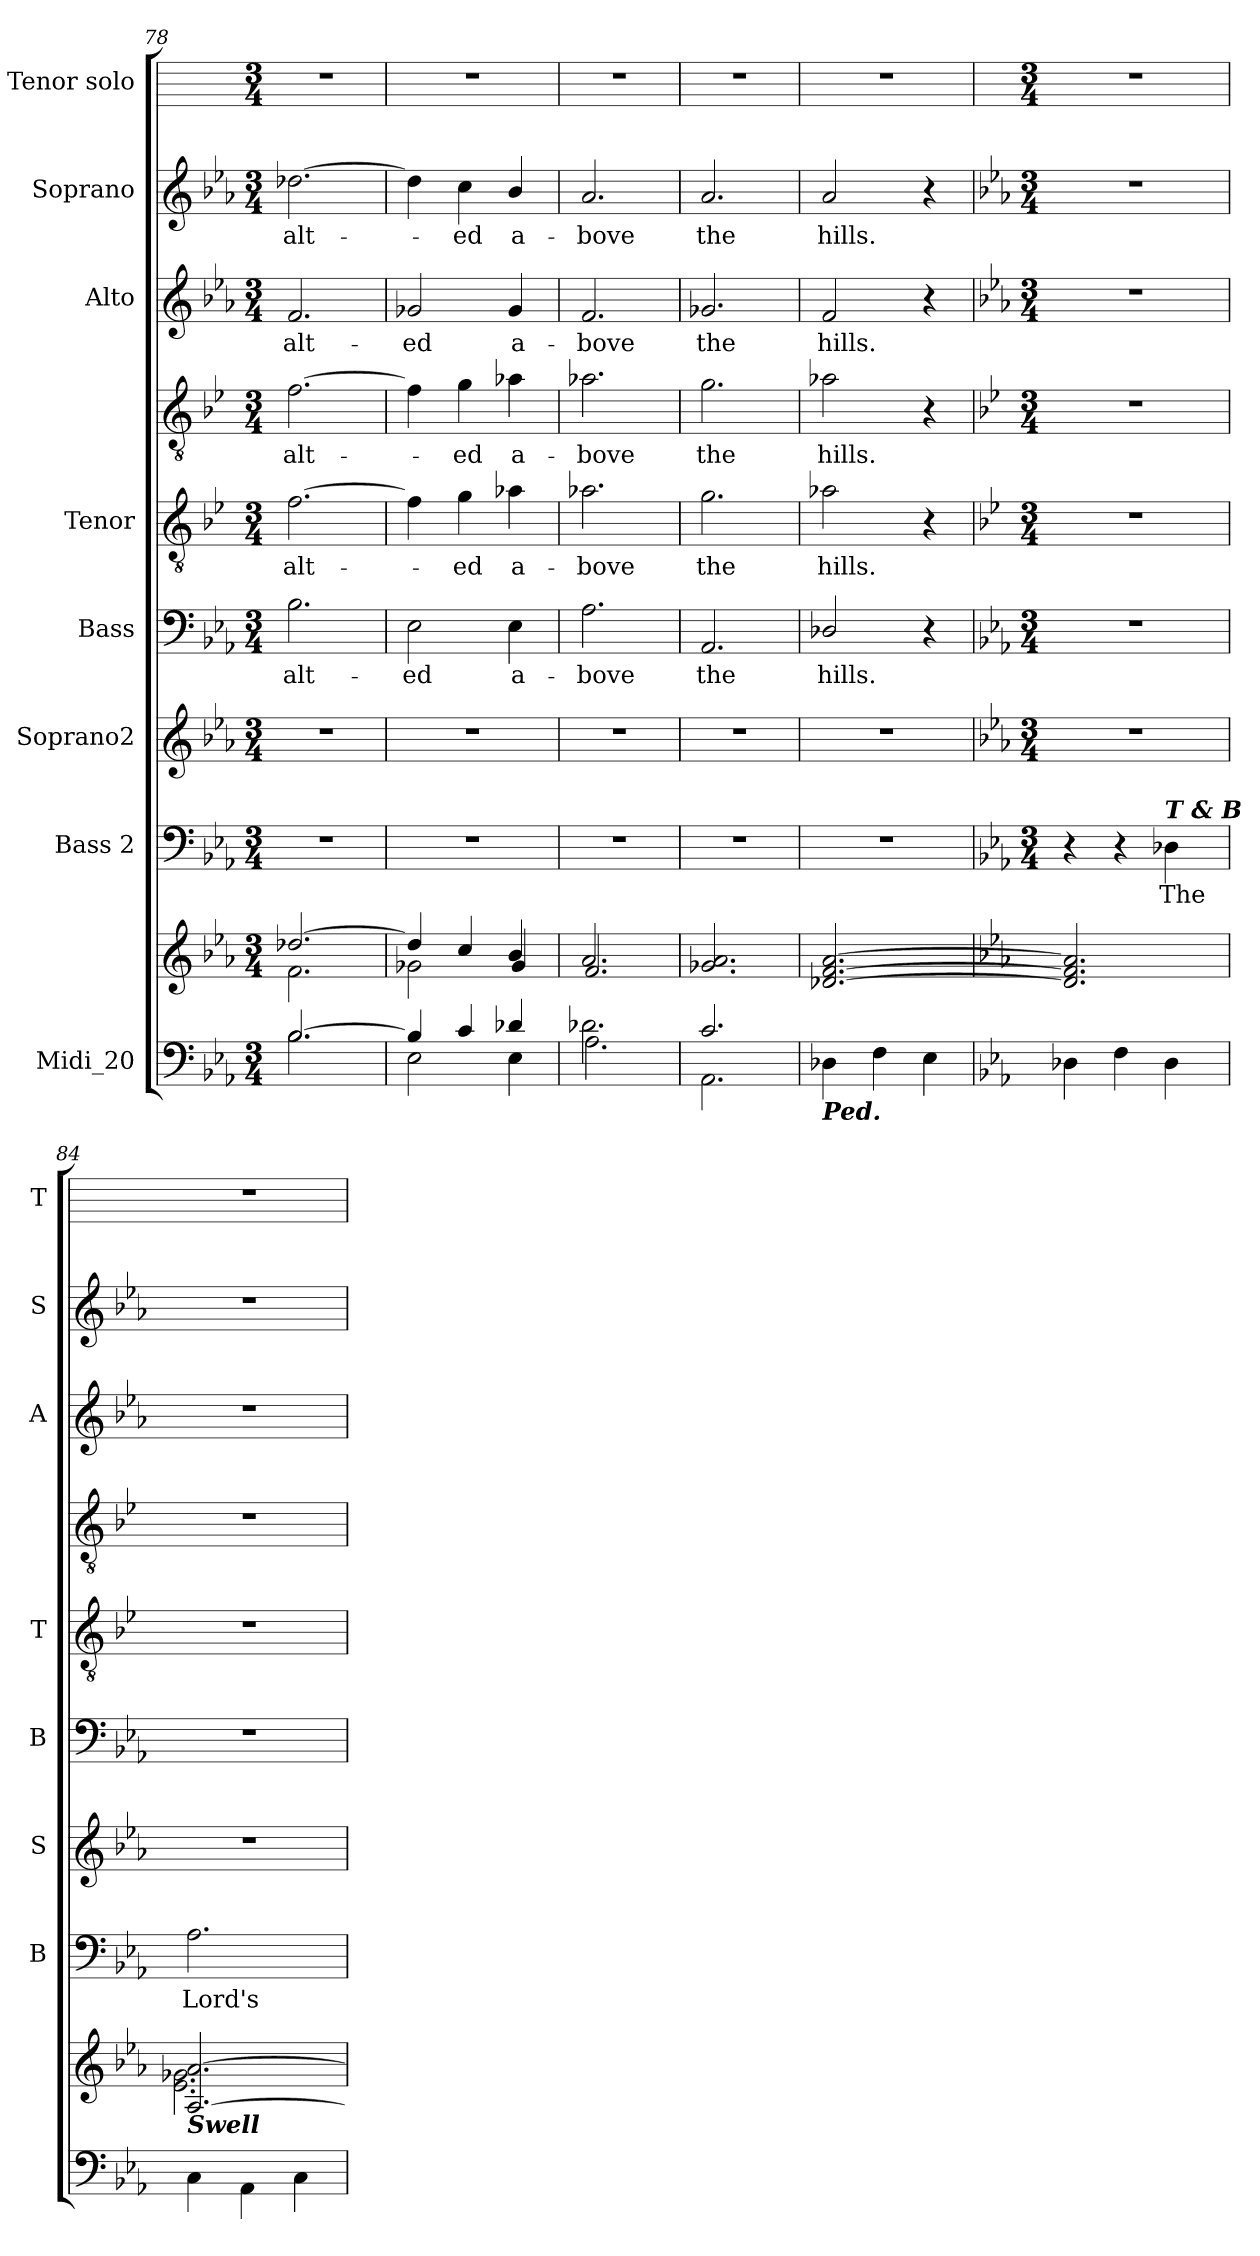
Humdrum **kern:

**kern	**kern	**kern	**text	**kern	**kern	**text	**kern	**text	**kern	**text	**kern	**text	**kern	**text	**kern
*part8	*part8	*part7	*part7	*part6	*part5	*part5	*part4	*part4	*part4	*part4	*part3	*part3	*part2	*part2	*part1
*staff10	*staff9	*staff8	*staff8	*staff7	*staff6	*staff6	*staff5	*staff5	*staff4	*staff4	*staff3	*staff3	*staff2	*staff2	*staff1
*I"Midi_20	*	*I"Bass 2	*	*I"Soprano2	*I"Bass	*	*I"Tenor	*	*	*	*I"Alto	*	*I"Soprano	*	*I"Tenor solo
*	*	*I'B	*	*I'S	*I'B	*	*I'T	*	*	*	*I'A	*	*I'S	*	*I'T
*clefF4	*clefG2	*clefF4	*	*clefG2	*clefF4	*	*clefGv2	*	*clefGv2	*	*clefG2	*	*clefG2	*	*
*	*	*	*	*	*	*	*ITrd4c7	*	*ITrd4c7	*	*	*	*	*	*
*k[b-e-a-]	*k[b-e-a-]	*k[b-e-a-]	*	*k[b-e-a-]	*k[b-e-a-]	*	*k[b-e-a-]	*	*k[b-e-a-]	*	*k[b-e-a-]	*	*k[b-e-a-]	*	*
*E-:	*E-:	*E-:	*	*E-:	*E-:	*	*E-:	*	*E-:	*	*E-:	*	*E-:	*	*
*M3/4	*M3/4	*M3/4	*	*M3/4	*M3/4	*	*M3/4	*	*M3/4	*	*M3/4	*	*M3/4	*	*M3/4
=78	=78	=78	=78	=78	=78	=78	=78	=78	=78	=78	=78	=78	=78	=78	=78
*^	*^	*	*	*	*	*	*	*	*	*	*	*	*	*	*
!	!	!	!	!	!	!	!	!LO:LY:b	!	!LO:LY:b	!	!LO:LY:b	!	!LO:LY:b	!	!LO:LY:b	!
[2.B-/	2.B-	[2.dd-X/	2.f\	2.r	.	2.r	2.B-	-alt-	[2.B-	-alt-	[2.B-	-alt-	2.f	-alt-	[2.dd-X	-alt-	2.r
=79	=79	=79	=79	=79	=79	=79	=79	=79	=79	=79	=79	=79	=79	=79	=79	=79	=79
!	!	!	!	!	!	!	!	!LO:LY:b	!	!	!	!	!	!LO:LY:b	!	!	!
4B-/]	2E-	4dd-/]	2g-X\	2.r	.	2.r	2E-	-ed	4B-]	.	4B-]	.	2g-X	-ed	4dd-]	.	2.r
!	!	!	!	!	!	!	!	!	!	!LO:LY:b	!	!LO:LY:b	!	!	!	!LO:LY:b	!
4c/	.	4cc/	.	.	.	.	.	.	4c	ed	4c	ed	.	.	4cc	ed	.
!	!	!	!	!	!	!	!	!LO:LY:b	!	!LO:LY:b	!	!LO:LY:b	!	!LO:LY:b	!	!LO:LY:b	!
4d-X/	4E-	4b-/	4g-/	.	.	.	4E-	a-	4d-X	a-	4d-X	a-	4g-	a-	4b-/	a-	.
=80	=80	=80	=80	=80	=80	=80	=80	=80	=80	=80	=80	=80	=80	=80	=80	=80	=80
!	!	!	!	!	!	!	!	!LO:LY:b	!	!LO:LY:b	!	!LO:LY:b	!	!LO:LY:b	!	!LO:LY:b	!
2.d-X\	2.A-	2.a-/	2.f/	2.r	.	2.r	2.A-	-bove	2.d-X	-bove	2.d-X	-bove	2.f	-bove	2.a-	-bove	2.r
=81	=81	=81	=81	=81	=81	=81	=81	=81	=81	=81	=81	=81	=81	=81	=81	=81	=81
!	!	!	!LO:N:vis=1	!	!	!	!	!LO:LY:b	!	!LO:LY:b	!	!LO:LY:b	!	!LO:LY:b	!	!LO:LY:b	!
2.c/	2.AA-\	2.g-X/ 2.a-/	2.ryy	2.r	.	2.r	2.AA-	the	2.c	the	2.c	the	2.g-X	the	2.a-	the	2.r
=82	=82	=82	=82	=82	=82	=82	=82	=82	=82	=82	=82	=82	=82	=82	=82	=82	=82
!LO:TX:b:Bi:t=Ped.	!	!	!	!	!	!	!	!	!	!	!	!	!	!	!	!	!
!LO:N:vis=1	!	!	!LO:N:vis=1	!	!	!	!	!LO:LY:b	!	!LO:LY:b	!	!LO:LY:b	!	!LO:LY:b	!	!LO:LY:b	!
2.ryy	4D-X\	[2.d-X/ [2.f/ [2.a-/	2.ryy	2.r	.	2.r	2D-X/	hills.	2d-X	hills.	2d-X	hills.	2f	hills.	2a-	hills.	2.r
.	4F	.	.	.	.	.	.	.	.	.	.	.	.	.	.	.	.
.	4E-	.	.	.	.	.	4r	.	4r	.	4r	.	4r	.	4r	.	.
!!LO:LB:g=z
=83	=83	=83	=83	=83	=83	=83	=83	=83	=83	=83	=83	=83	=83	=83	=83	=83	=83
*	*	*	*	*k[b-e-a-]	*	*k[b-e-a-]	*	*	*	*	*	*	*	*	*	*	*
*	*	*	*	*E-:	*	*E-:	*	*	*	*	*	*	*	*	*	*	*
*	*	*	*	*M3/4	*	*M3/4	*M3/4	*	*M3/4	*	*M3/4	*	*M3/4	*	*M3/4	*	*M3/4
!LO:N:vis=1	!	!	!LO:N:vis=1	!	!	!LO:N:vis=1	!	!	!	!	!	!	!	!	!	!	!
2.ryy	4D-X	2.d-/] 2.f/] 2.a-/]	2.ryy	4r	.	2.r	2.r	.	2.r	.	2.r	.	2.r	.	2.r	.	2.r
.	4F	.	.	4r	.	.	.	.	.	.	.	.	.	.	.	.	.
!	!	!	!	!LO:TX:a:Bi:t=T & B	!	!	!	!	!	!	!	!	!	!	!	!	!
!	!	!	!	!	!LO:LY:b	!	!	!	!	!	!	!	!	!	!	!	!
.	4D-	.	.	4D-X	The	.	.	.	.	.	.	.	.	.	.	.	.
=84	=84	=84	=84	=84	=84	=84	=84	=84	=84	=84	=84	=84	=84	=84	=84	=84	=84
!	!	!LO:TX:b:Bi:t=Swell	!	!	!	!	!	!	!	!	!	!	!	!	!	!	!
!LO:N:vis=1	!	!	!	!	!LO:LY:b	!LO:N:vis=1	!	!	!	!	!	!	!	!	!	!	!
2.ryy	4C	[2.A-/ [2.a-/	2.e- 2.g-X	2.A-	Lord's	2.r	2.r	.	2.r	.	2.r	.	2.r	.	2.r	.	2.r
.	4AA-	.	.	.	.	.	.	.	.	.	.	.	.	.	.	.	.
.	4C	.	.	.	.	.	.	.	.	.	.	.	.	.	.	.	.
*v	*v	*	*	*	*	*	*	*	*	*	*	*	*	*	*	*	*
*	*v	*v	*	*	*	*	*	*	*	*	*	*	*	*	*	*
=	=	=	=	=	=	=	=	=	=	=	=	=	=	=	=
*-	*-	*-	*-	*-	*-	*-	*-	*-	*-	*-	*-	*-	*-	*-	*-
